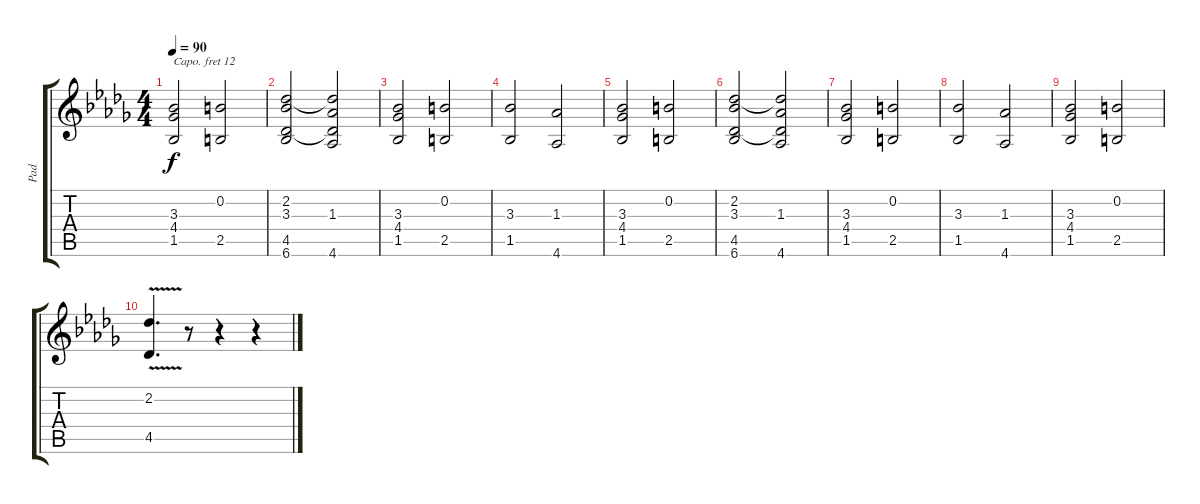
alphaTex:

\track ("Pad" "Pad") {instrument synthstrings1}
\staff {score tabs}
\capo 12
\tuning (E4 B3 G3 D3 A2 E2) {hide}
\ts (4 4)
\tempo 90
\clef g2
\ks db
(3.3 4.4 1.5).2{dy f} (0.2 2.5).2 |
(2.2 3.3 4.5 6.6).2 (2.2{t} 1.3 4.5{t} 4.6).2 |
(3.3 4.4 1.5).2 (0.2 2.5).2 |
(3.3 1.5).2 (1.3 4.6).2 |
(3.3 4.4 1.5).2 (0.2 2.5).2 |
(2.2 3.3 4.5 6.6).2 (2.2{t} 1.3 4.5{t} 4.6).2 |
(3.3 4.4 1.5).2 (0.2 2.5).2 |
(3.3 1.5).2 (1.3 4.6).2 |
(3.3 4.4 1.5).2 (0.2 2.5).2 |
(2.2 4.5{v}).4{d} r.8 r.4 r.4
